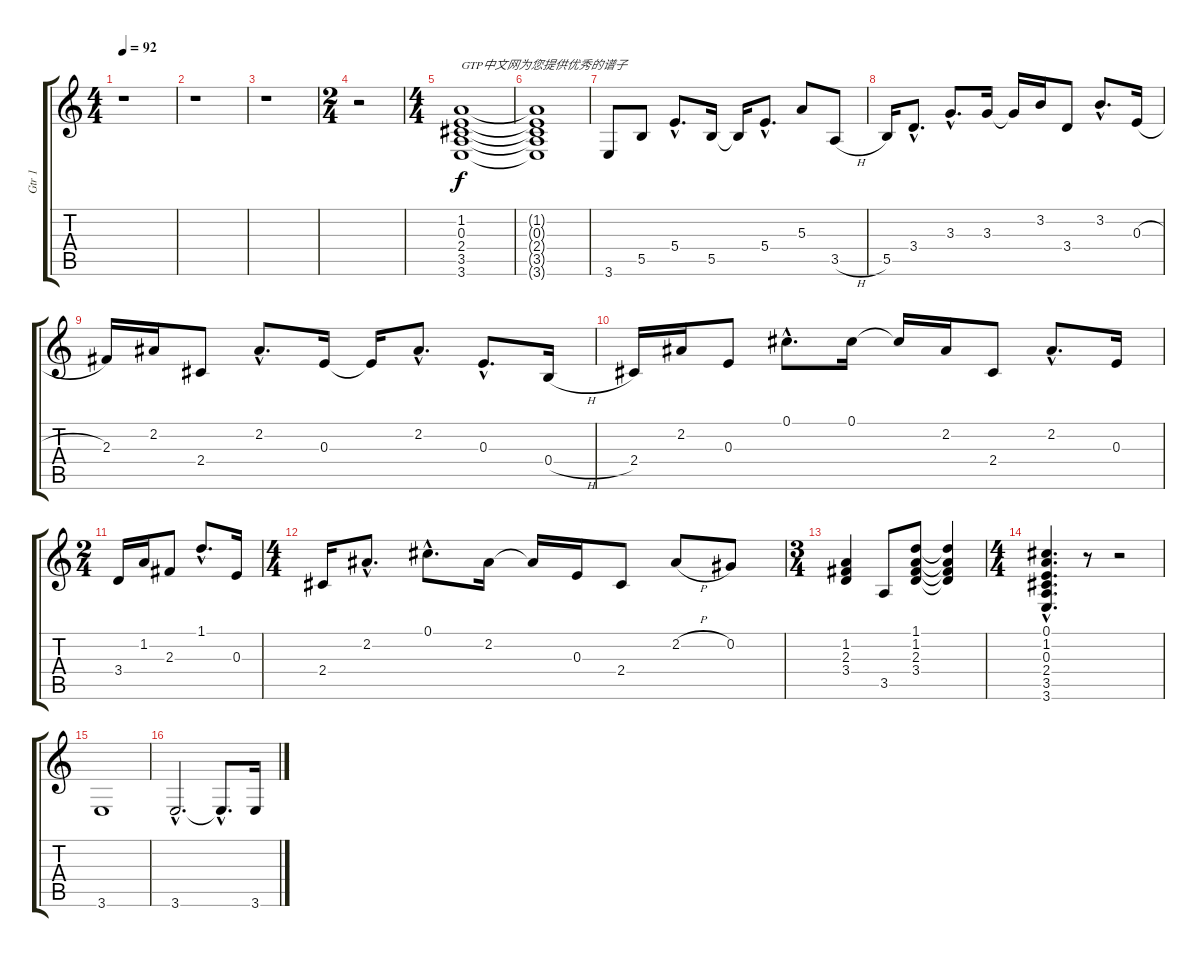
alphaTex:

\track ("Gtr 1" "Gtr 1") {instrument electricguitarjazz}
\staff {score tabs}
\tuning (Db4 Ab3 E3 B2 Gb2 Db2) {hide}
\ts (4 4)
\tempo 92
\clef g2
\ks c
r.1{dy f instrument electricguitarjazz} |
r.1 |
r.1 |
\ts (2 4)
r.2 |
\ts (4 4)
(1.2 0.3 2.4 3.5 3.6).1{txt "GTP中文网为您提供优秀的谱子"} |
(1.2{t} 0.3{t} 2.4{t} 3.5{t} 3.6{t}).1 |
3.6.8 5.5.8 5.4{hac}.8{d} 5.5.16 5.5{t}.16 5.4{hac}.8{d} 5.3.8 3.5{h}.8 |
5.5.16 3.4{hac}.8{d} 3.3{hac}.8{d} 3.3.16 3.3{t}.16 3.2.16 3.4.8 3.2{hac}.8{d} 0.3{h}.16 |
2.3.16 2.2.16 2.4.8 2.2{hac}.8{d} 0.3.16 0.3{t}.16 2.2{hac}.8{d} 0.3{hac}.8{d} 0.4{h}.16 |
2.4.16 2.2.16 0.3.8 0.1{hac}.8{d} 0.1.16 0.1{t}.16 2.2.16 2.4.8 2.2{hac}.8{d} 0.3.16 |
\ts (2 4)
3.4.16 1.2.16 2.3.8 1.1{hac}.8{d} 0.3.16 |
\ts (4 4)
2.4.16 2.2{hac}.8{d} 0.1{hac}.8{d} 2.2.16 2.2{t}.16 0.3.16 2.4.8 2.2{h}.8 0.2.8 |
\ts (3 4)
(1.2 2.3 3.4).4 3.5.8 (1.1 1.2 2.3 3.4).8 (1.1{t} 1.2{t} 2.3{t} 3.4{t}).4 |
\ts (4 4)
(0.1{hac} 1.2{hac} 0.3{hac} 2.4{hac} 3.5{hac} 3.6{hac}).4{d} r.8 r.2 |
3.6.1 |
3.6{hac}.2{d} 3.6{hac t}.8{d} 3.6.16
